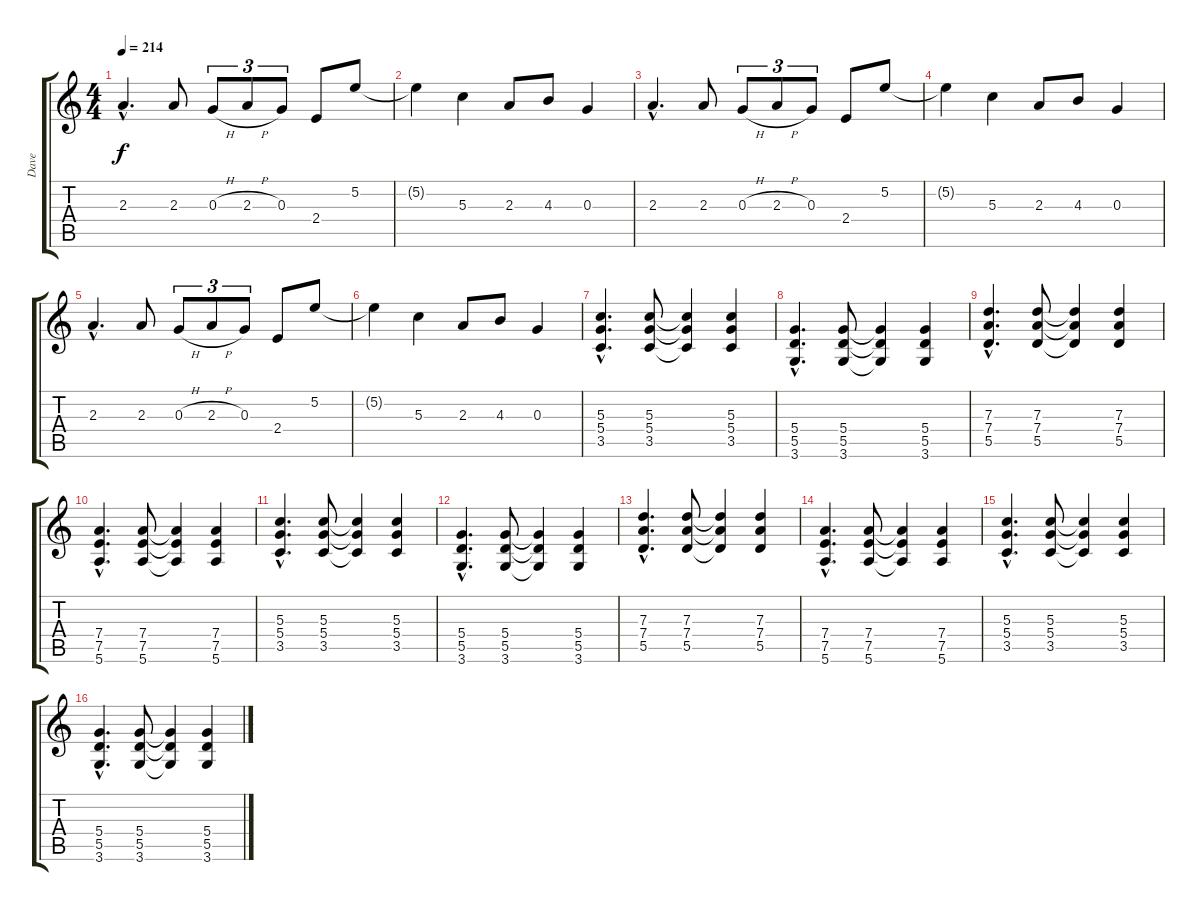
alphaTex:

\track ("Dave" "Dave") {instrument distortionguitar}
\staff {score tabs}
\tuning (E4 B3 G3 D3 A2 E2) {hide}
\ts (4 4)
\tempo 214
\clef g2
\ks c
2.3{hac}.4{d dy f} 2.3.8 0.3{h}.8{tu (3 2)} 2.3{h}.8{tu (3 2)} 0.3.8{tu (3 2)} 2.4.8 5.2.8 |
5.2{t}.4 5.3.4 2.3.8 4.3.8 0.3.4 |
2.3{hac}.4{d} 2.3.8 0.3{h}.8{tu (3 2)} 2.3{h}.8{tu (3 2)} 0.3.8{tu (3 2)} 2.4.8 5.2.8 |
5.2{t}.4 5.3.4 2.3.8 4.3.8 0.3.4 |
2.3{hac}.4{d} 2.3.8 0.3{h}.8{tu (3 2)} 2.3{h}.8{tu (3 2)} 0.3.8{tu (3 2)} 2.4.8 5.2.8 |
5.2{t}.4 5.3.4 2.3.8 4.3.8 0.3.4 |
(5.3{hac} 5.4{hac} 3.5{hac}).4{d} (5.3 5.4 3.5).8 (5.3{t} 5.4{t} 3.5{t}).4 (5.3 5.4 3.5).4 |
(5.4{hac} 5.5{hac} 3.6{hac}).4{d} (5.4 5.5 3.6).8 (5.4{t} 5.5{t} 3.6{t}).4 (5.4 5.5 3.6).4 |
(7.3{hac} 7.4{hac} 5.5{hac}).4{d} (7.3 7.4 5.5).8 (7.3{t} 7.4{t} 5.5{t}).4 (7.3 7.4 5.5).4 |
(7.4{hac} 7.5{hac} 5.6{hac}).4{d} (7.4 7.5 5.6).8 (7.4{t} 7.5{t} 5.6{t}).4 (7.4 7.5 5.6).4 |
(5.3{hac} 5.4{hac} 3.5{hac}).4{d} (5.3 5.4 3.5).8 (5.3{t} 5.4{t} 3.5{t}).4 (5.3 5.4 3.5).4 |
(5.4{hac} 5.5{hac} 3.6{hac}).4{d} (5.4 5.5 3.6).8 (5.4{t} 5.5{t} 3.6{t}).4 (5.4 5.5 3.6).4 |
(7.3{hac} 7.4{hac} 5.5{hac}).4{d} (7.3 7.4 5.5).8 (7.3{t} 7.4{t} 5.5{t}).4 (7.3 7.4 5.5).4 |
(7.4{hac} 7.5{hac} 5.6{hac}).4{d} (7.4 7.5 5.6).8 (7.4{t} 7.5{t} 5.6{t}).4 (7.4 7.5 5.6).4 |
(5.3{hac} 5.4{hac} 3.5{hac}).4{d} (5.3 5.4 3.5).8 (5.3{t} 5.4{t} 3.5{t}).4 (5.3 5.4 3.5).4 |
(5.4{hac} 5.5{hac} 3.6{hac}).4{d} (5.4 5.5 3.6).8 (5.4{t} 5.5{t} 3.6{t}).4 (5.4 5.5 3.6).4
